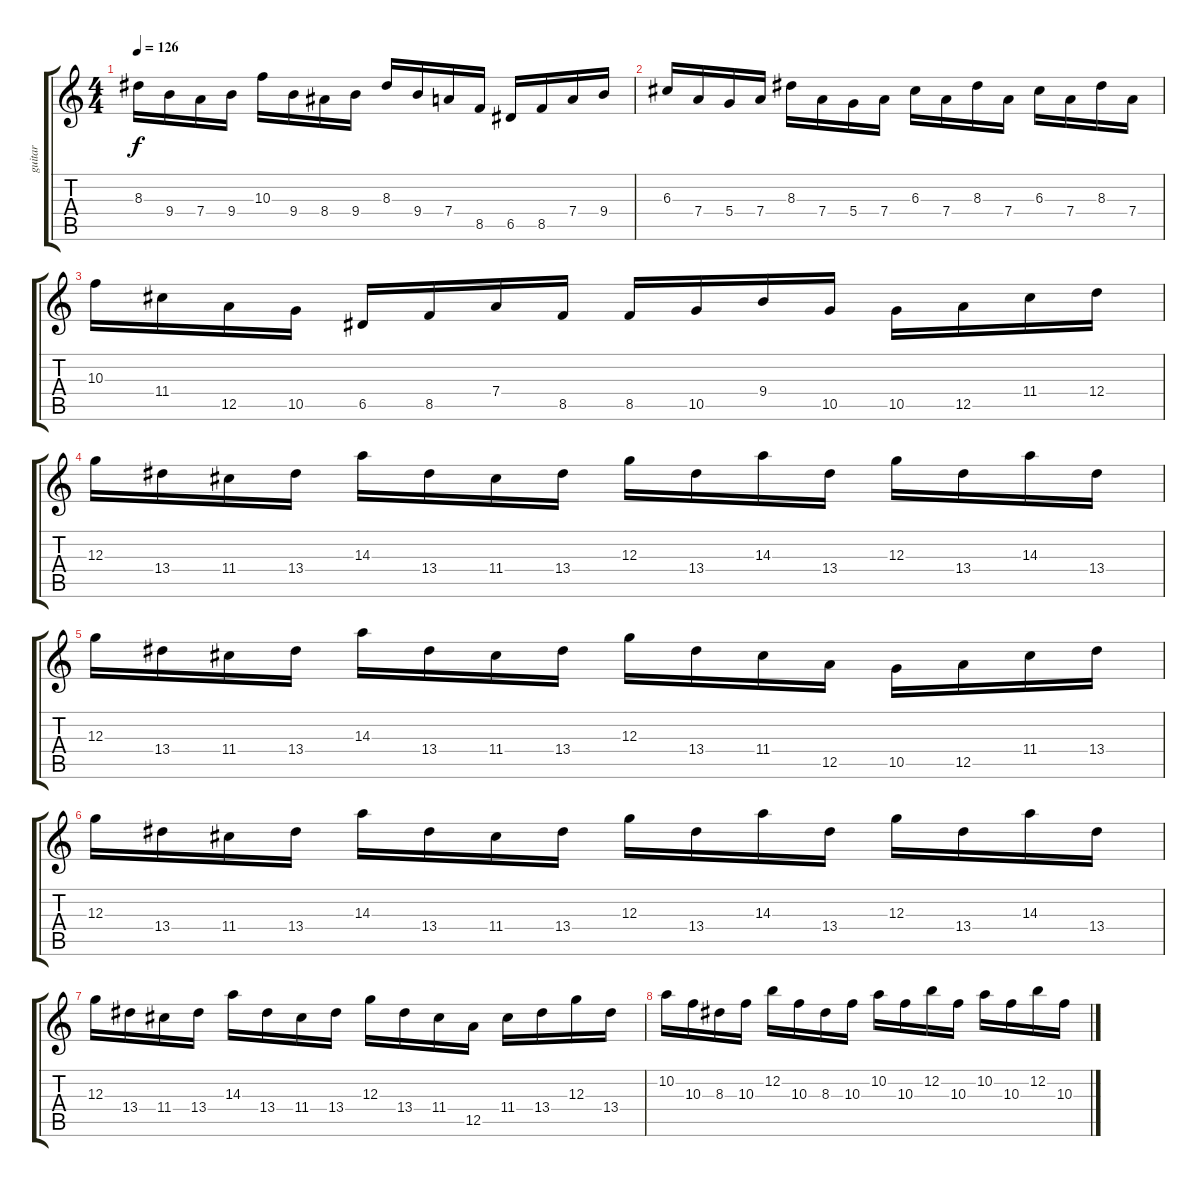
\track ("guitar" "guitar") {instrument electricguitarjazz}
\staff {score tabs}
\tuning (E4 B3 G3 D3 A2 E2) {hide}
\ts (4 4)
\tempo 126
\clef g2
\ks c
8.3.16{dy f} 9.4.16 7.4.16 9.4.16 10.3.16 9.4.16 8.4.16 9.4.16 8.3.16 9.4.16 7.4.16 8.5.16 6.5.16 8.5.16 7.4.16 9.4.16 |
6.3.16 7.4.16 5.4.16 7.4.16 8.3.16 7.4.16 5.4.16 7.4.16 6.3.16 7.4.16 8.3.16 7.4.16 6.3.16 7.4.16 8.3.16 7.4.16 |
10.3.16 11.4.16 12.5.16 10.5.16 6.5.16 8.5.16 7.4.16 8.5.16 8.5.16 10.5.16 9.4.16 10.5.16 10.5.16 12.5.16 11.4.16 12.4.16 |
12.3.16 13.4.16 11.4.16 13.4.16 14.3.16 13.4.16 11.4.16 13.4.16 12.3.16 13.4.16 14.3.16 13.4.16 12.3.16 13.4.16 14.3.16 13.4.16 |
12.3.16 13.4.16 11.4.16 13.4.16 14.3.16 13.4.16 11.4.16 13.4.16 12.3.16 13.4.16 11.4.16 12.5.16 10.5.16 12.5.16 11.4.16 13.4.16 |
12.3.16 13.4.16 11.4.16 13.4.16 14.3.16 13.4.16 11.4.16 13.4.16 12.3.16 13.4.16 14.3.16 13.4.16 12.3.16 13.4.16 14.3.16 13.4.16 |
12.3.16 13.4.16 11.4.16 13.4.16 14.3.16 13.4.16 11.4.16 13.4.16 12.3.16 13.4.16 11.4.16 12.5.16 11.4.16 13.4.16 12.3.16 13.4.16 |
10.2.16 10.3.16 8.3.16 10.3.16 12.2.16 10.3.16 8.3.16 10.3.16 10.2.16 10.3.16 12.2.16 10.3.16 10.2.16 10.3.16 12.2.16 10.3.16
